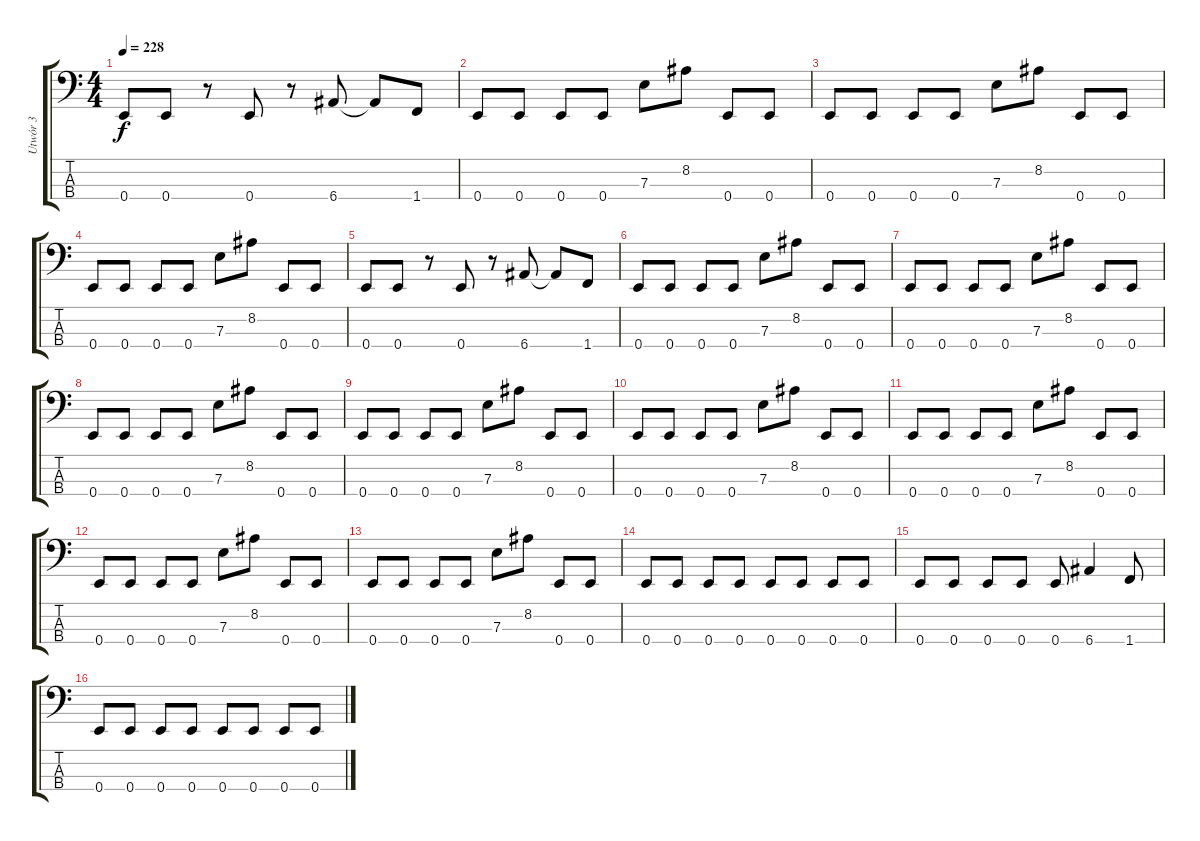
\track ("Utwór 3" "Utwór 3") {instrument electricbassfinger}
\staff {score tabs}
\tuning (G2 D2 A1 E1) {hide}
\ts (4 4)
\tempo 228
\clef f4
\ks c
0.4.8{dy f} 0.4.8 r.8 0.4.8 r.8 6.4.8 6.4{t}.8 1.4.8 |
0.4.8 0.4.8 0.4.8 0.4.8 7.3.8 8.2.8 0.4.8 0.4.8 |
0.4.8 0.4.8 0.4.8 0.4.8 7.3.8 8.2.8 0.4.8 0.4.8 |
0.4.8 0.4.8 0.4.8 0.4.8 7.3.8 8.2.8 0.4.8 0.4.8 |
0.4.8 0.4.8 r.8 0.4.8 r.8 6.4.8 6.4{t}.8 1.4.8 |
0.4.8 0.4.8 0.4.8 0.4.8 7.3.8 8.2.8 0.4.8 0.4.8 |
0.4.8 0.4.8 0.4.8 0.4.8 7.3.8 8.2.8 0.4.8 0.4.8 |
0.4.8 0.4.8 0.4.8 0.4.8 7.3.8 8.2.8 0.4.8 0.4.8 |
0.4.8 0.4.8 0.4.8 0.4.8 7.3.8 8.2.8 0.4.8 0.4.8 |
0.4.8 0.4.8 0.4.8 0.4.8 7.3.8 8.2.8 0.4.8 0.4.8 |
0.4.8 0.4.8 0.4.8 0.4.8 7.3.8 8.2.8 0.4.8 0.4.8 |
0.4.8 0.4.8 0.4.8 0.4.8 7.3.8 8.2.8 0.4.8 0.4.8 |
0.4.8 0.4.8 0.4.8 0.4.8 7.3.8 8.2.8 0.4.8 0.4.8 |
0.4.8 0.4.8 0.4.8 0.4.8 0.4.8 0.4.8 0.4.8 0.4.8 |
0.4.8 0.4.8 0.4.8 0.4.8 0.4.8 6.4.4 1.4.8 |
0.4.8 0.4.8 0.4.8 0.4.8 0.4.8 0.4.8 0.4.8 0.4.8
